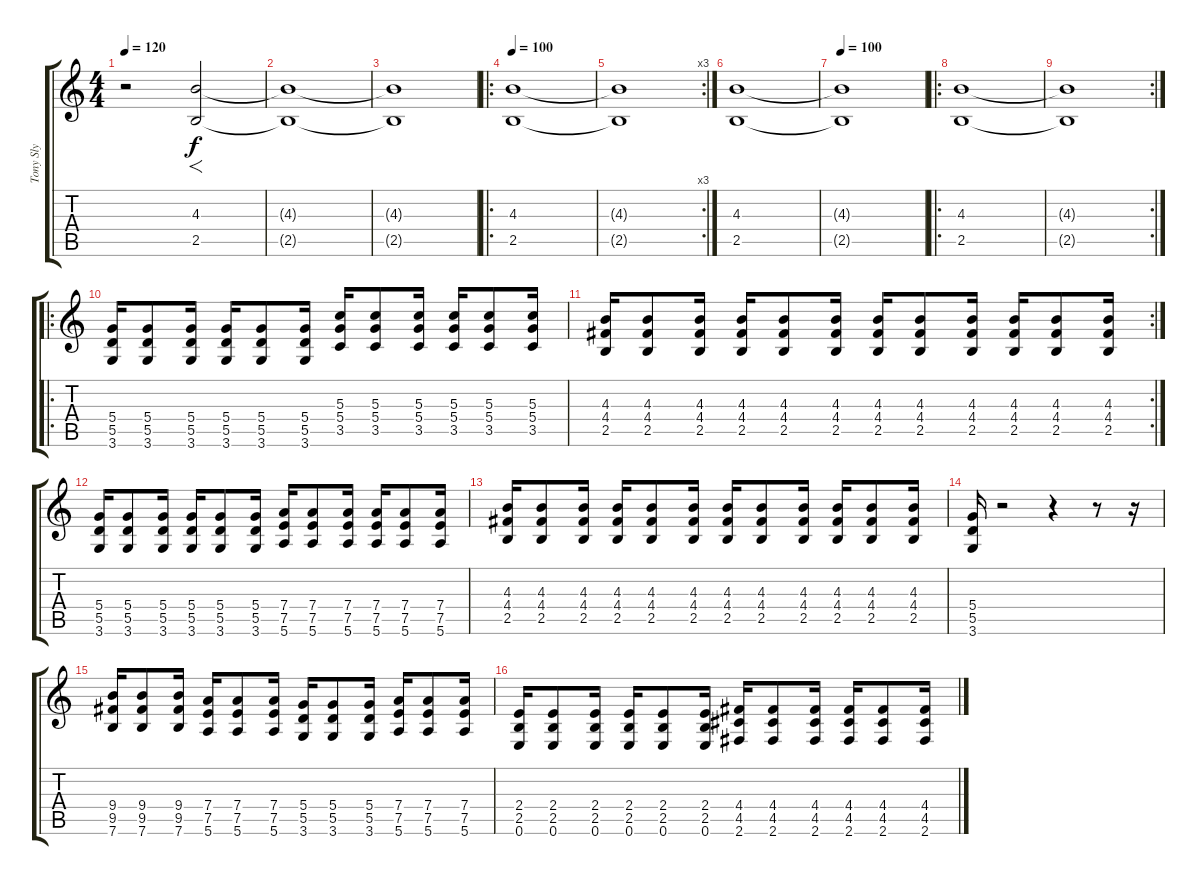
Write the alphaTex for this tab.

\track ("Tony Sly" "Tony Sly") {instrument overdrivenguitar}
\staff {score tabs}
\tuning (E4 B3 G3 D3 A2 E2) {hide}
\ts (4 4)
\tempo 120
\clef g2
\ks c
r.2{dy f instrument overdrivenguitar} (4.3 2.5).2{f} |
(4.3{t} 2.5{t}).1 |
(4.3{t} 2.5{t}).1 |
\ro
\tempo 100
(4.3 2.5).1 |
\rc 3
(4.3{t} 2.5{t}).1 |
(4.3 2.5).1 |
\tempo 100
(4.3{t} 2.5{t}).1 |
\ro
(4.3 2.5).1 |
\rc 2
(4.3{t} 2.5{t}).1 |
\ro
(5.4 5.5 3.6).16 (5.4 5.5 3.6).8 (5.4 5.5 3.6).16 (5.4 5.5 3.6).16 (5.4 5.5 3.6).8 (5.4 5.5 3.6).16 (5.3 5.4 3.5).16 (5.3 5.4 3.5).8 (5.3 5.4 3.5).16 (5.3 5.4 3.5).16 (5.3 5.4 3.5).8 (5.3 5.4 3.5).16 |
\rc 2
(4.3 4.4 2.5).16 (4.3 4.4 2.5).8 (4.3 4.4 2.5).16 (4.3 4.4 2.5).16 (4.3 4.4 2.5).8 (4.3 4.4 2.5).16 (4.3 4.4 2.5).16 (4.3 4.4 2.5).8 (4.3 4.4 2.5).16 (4.3 4.4 2.5).16 (4.3 4.4 2.5).8 (4.3 4.4 2.5).16 |
(5.4 5.5 3.6).16 (5.4 5.5 3.6).8 (5.4 5.5 3.6).16 (5.4 5.5 3.6).16 (5.4 5.5 3.6).8 (5.4 5.5 3.6).16 (7.4 7.5 5.6).16 (7.4 7.5 5.6).8 (7.4 7.5 5.6).16 (7.4 7.5 5.6).16 (7.4 7.5 5.6).8 (7.4 7.5 5.6).16 |
(4.3 4.4 2.5).16 (4.3 4.4 2.5).8 (4.3 4.4 2.5).16 (4.3 4.4 2.5).16 (4.3 4.4 2.5).8 (4.3 4.4 2.5).16 (4.3 4.4 2.5).16 (4.3 4.4 2.5).8 (4.3 4.4 2.5).16 (4.3 4.4 2.5).16 (4.3 4.4 2.5).8 (4.3 4.4 2.5).16 |
(5.4 5.5 3.6).16 r.2 r.4 r.8 r.16 |
(9.4 9.5 7.6).16 (9.4 9.5 7.6).8 (9.4 9.5 7.6).16 (7.4 7.5 5.6).16 (7.4 7.5 5.6).8 (7.4 7.5 5.6).16 (5.4 5.5 3.6).16 (5.4 5.5 3.6).8 (5.4 5.5 3.6).16 (7.4 7.5 5.6).16 (7.4 7.5 5.6).8 (7.4 7.5 5.6).16 |
(2.4 2.5 0.6).16 (2.4 2.5 0.6).8 (2.4 2.5 0.6).16 (2.4 2.5 0.6).16 (2.4 2.5 0.6).8 (2.4 2.5 0.6).16 (4.4 4.5 2.6).16 (4.4 4.5 2.6).8 (4.4 4.5 2.6).16 (4.4 4.5 2.6).16 (4.4 4.5 2.6).8 (4.4 4.5 2.6).16
